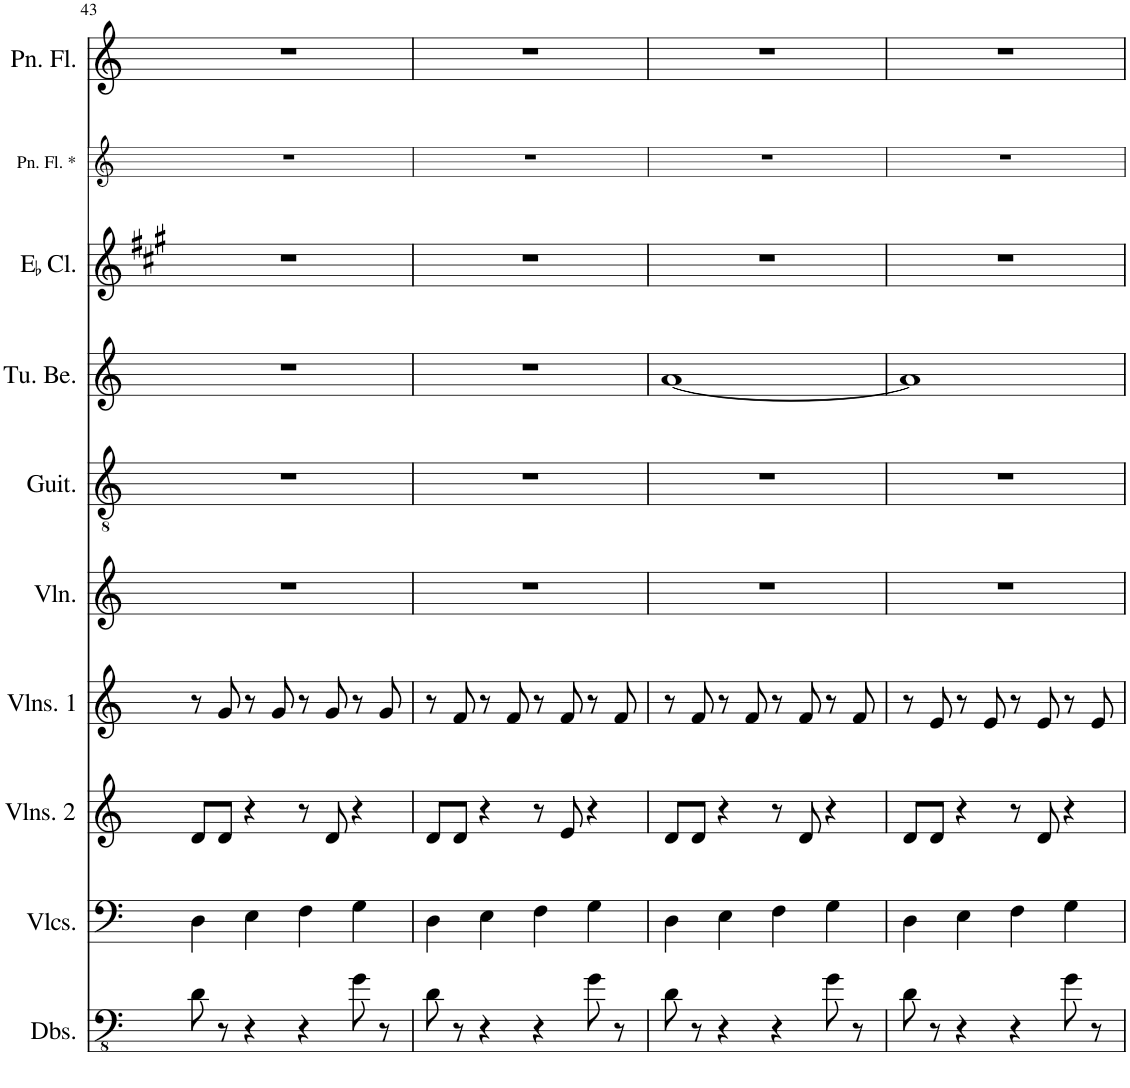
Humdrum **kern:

**kern	**kern	**kern	**kern	**kern	**kern	**kern	**kern	**kern	**kern
*part10	*part9	*part8	*part7	*part6	*part5	*part4	*part3	*part2	*part1
*staff10	*staff9	*staff8	*staff7	*staff6	*staff5	*staff4	*staff3	*staff2	*staff1
*I"Double Basses	*I"Violoncellos	*I"Violins 2	*I"Violins 1	*I"Violin	*I"Guitar	*I"Tubular Bells	*I"EaccidentalFlat Clarinet	*I"Pan Flute (effects)	*I"Pan Flute
*I'Dbs.	*I'Vlcs.	*I'Vlns. 2	*I'Vlns. 1	*I'Vln.	*I'Guit.	*I'Tu. Be.	*I'EaccidentalFlat Cl.	*I'Pn. Fl. *	*I'Pn. Fl.
!!LO:PB:g=z
*clefFv4	*clefF4	*clefG2	*clefG2	*clefG2	*clefGv2	*clefG2	*clefG2	*clefG2	*clefG2
*	*	*	*	*	*	*	*Trd-2c-3	*	*
*k[]	*k[]	*k[]	*k[]	*k[]	*k[]	*k[]	*k[f#c#g#]	*k[]	*k[]
*M4/4	*M4/4	*M4/4	*M4/4	*M4/4	*M4/4	*M4/4	*M4/4	*M4/4	*M4/4
=43	=43	=43	=43	=43	=43	=43	=43	=43	=43
8D'\	4D\	8d'/L	8r	1r	1r	1r	1r	1r	1r
8r	.	8d'/J	8g'/	.	.	.	.	.	.
4r	4E\	4r	8r	.	.	.	.	.	.
.	.	.	8g'/	.	.	.	.	.	.
4r	4F\	8r	8r	.	.	.	.	.	.
.	.	8d'/	8g'/	.	.	.	.	.	.
8G'\	4G\	4r	8r	.	.	.	.	.	.
8r	.	.	8g'/	.	.	.	.	.	.
=44	=44	=44	=44	=44	=44	=44	=44	=44	=44
8D'\	4D\	8d'/L	8r	1r	1r	1r	1r	1r	1r
8r	.	8d'/J	8f'/	.	.	.	.	.	.
4r	4E\	4r	8r	.	.	.	.	.	.
.	.	.	8f'/	.	.	.	.	.	.
4r	4F\	8r	8r	.	.	.	.	.	.
.	.	8e'/	8f'/	.	.	.	.	.	.
8G'\	4G\	4r	8r	.	.	.	.	.	.
8r	.	.	8f'/	.	.	.	.	.	.
=45	=45	=45	=45	=45	=45	=45	=45	=45	=45
8D'\	4D\	8d'/L	8r	1r	1r	[1a	1r	1r	1r
8r	.	8d'/J	8f'/	.	.	.	.	.	.
4r	4E\	4r	8r	.	.	.	.	.	.
.	.	.	8f'/	.	.	.	.	.	.
4r	4F\	8r	8r	.	.	.	.	.	.
.	.	8d'/	8f'/	.	.	.	.	.	.
8G'\	4G\	4r	8r	.	.	.	.	.	.
8r	.	.	8f'/	.	.	.	.	.	.
=46	=46	=46	=46	=46	=46	=46	=46	=46	=46
8D'\	4D\	8d'/L	8r	1r	1r	1a]	1r	1r	1r
8r	.	8d'/J	8e'/	.	.	.	.	.	.
4r	4E\	4r	8r	.	.	.	.	.	.
.	.	.	8e'/	.	.	.	.	.	.
4r	4F\	8r	8r	.	.	.	.	.	.
.	.	8d'/	8e'/	.	.	.	.	.	.
8G'\	4G\	4r	8r	.	.	.	.	.	.
8r	.	.	8e'/	.	.	.	.	.	.
=	=	=	=	=	=	=	=	=	=
*-	*-	*-	*-	*-	*-	*-	*-	*-	*-
